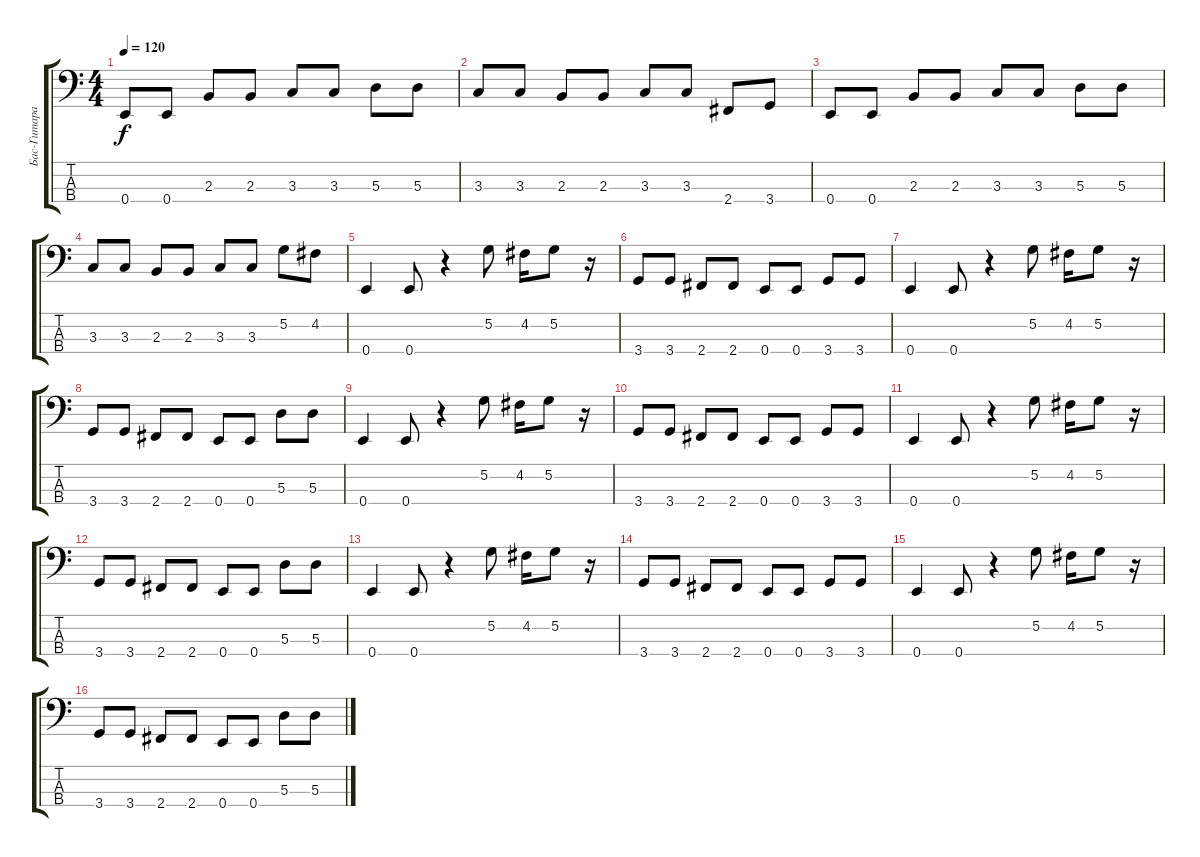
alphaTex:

\track ("Бас-Гитара" "Бас-Гитара") {instrument electricbassfinger}
\staff {score tabs}
\tuning (G2 D2 A1 E1) {hide}
\ts (4 4)
\tempo 120
\clef f4
\ks c
0.4.8{dy f} 0.4.8 2.3.8 2.3.8 3.3.8 3.3.8 5.3.8 5.3.8 |
3.3.8 3.3.8 2.3.8 2.3.8 3.3.8 3.3.8 2.4.8 3.4.8 |
0.4.8 0.4.8 2.3.8 2.3.8 3.3.8 3.3.8 5.3.8 5.3.8 |
3.3.8 3.3.8 2.3.8 2.3.8 3.3.8 3.3.8 5.2.8 4.2.8 |
0.4.4 0.4.8 r.4 5.2.8 4.2.16 5.2.8 r.16 |
3.4.8 3.4.8 2.4.8 2.4.8 0.4.8 0.4.8 3.4.8 3.4.8 |
0.4.4 0.4.8 r.4 5.2.8 4.2.16 5.2.8 r.16 |
3.4.8 3.4.8 2.4.8 2.4.8 0.4.8 0.4.8 5.3.8 5.3.8 |
0.4.4 0.4.8 r.4 5.2.8 4.2.16 5.2.8 r.16 |
3.4.8 3.4.8 2.4.8 2.4.8 0.4.8 0.4.8 3.4.8 3.4.8 |
0.4.4 0.4.8 r.4 5.2.8 4.2.16 5.2.8 r.16 |
3.4.8 3.4.8 2.4.8 2.4.8 0.4.8 0.4.8 5.3.8 5.3.8 |
0.4.4 0.4.8 r.4 5.2.8 4.2.16 5.2.8 r.16 |
3.4.8 3.4.8 2.4.8 2.4.8 0.4.8 0.4.8 3.4.8 3.4.8 |
0.4.4 0.4.8 r.4 5.2.8 4.2.16 5.2.8 r.16 |
3.4.8 3.4.8 2.4.8 2.4.8 0.4.8 0.4.8 5.3.8 5.3.8
